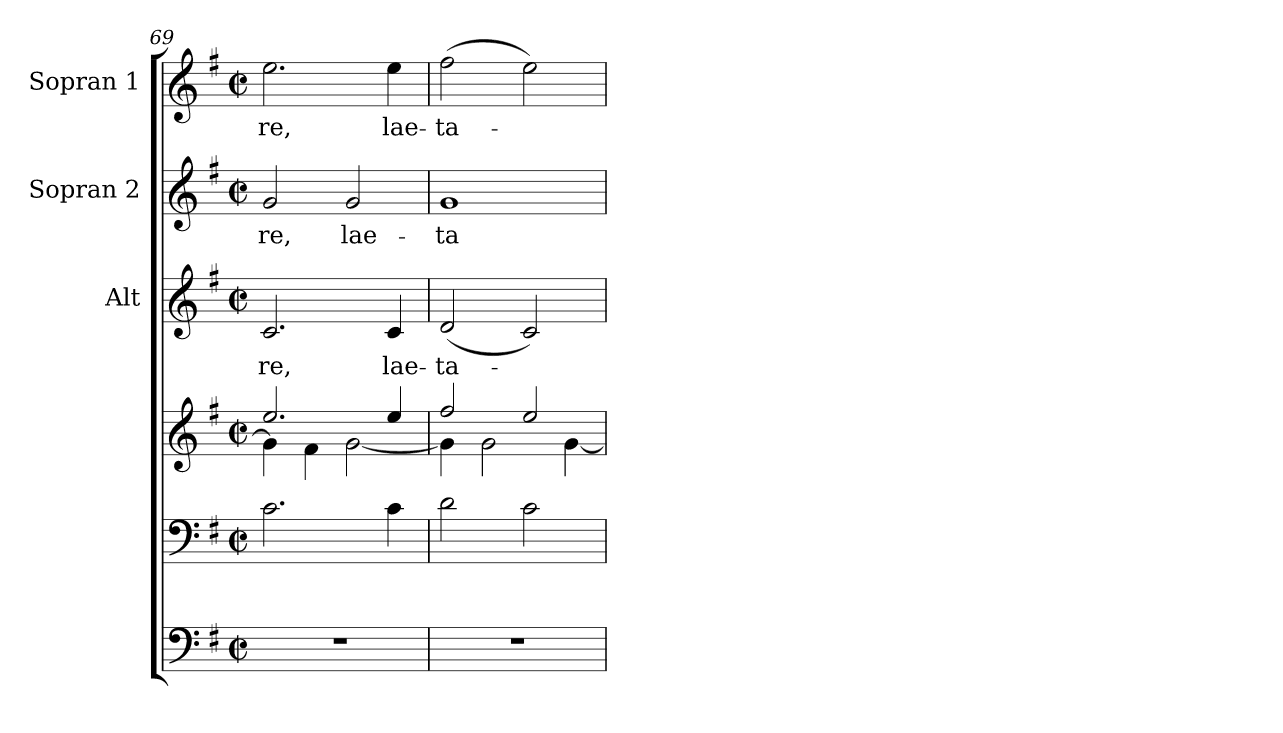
**kern	**kern	**kern	**kern	**text	**kern	**text	**kern	**text
*part5	*part4	*part4	*part3	*part3	*part2	*part2	*part1	*part1
*staff6	*staff5	*staff4	*staff3	*staff3	*staff2	*staff2	*staff1	*staff1
*	*	*	*I"Alt	*	*I"Sopran 2	*	*I"Sopran 1	*
*	*	*	*I'A.	*	*I'S. 2	*	*I'S. 1	*
*clefF4	*clefF4	*clefG2	*clefG2	*	*clefG2	*	*clefG2	*
*k[f#]	*k[f#]	*k[f#]	*k[f#]	*	*k[f#]	*	*k[f#]	*
*G:	*G:	*G:	*G:	*	*G:	*	*G:	*
*M2/2	*M2/2	*M2/2	*M2/2	*	*M2/2	*	*M2/2	*
*met(c|)	*met(c|)	*met(c|)	*met(c|)	*	*met(c|)	*	*met(c|)	*
=69	=69	=69	=69	=69	=69	=69	=69	=69
*	*	*^	*	*	*	*	*	*
!	!	!	!	!	!LO:LY:b	!	!LO:LY:b	!	!LO:LY:b
1r	2.c\	2.ee/	4g\]	2.c/	-re,	2g/	-re,	2.ee\	-re,
.	.	.	4f#\	.	.	.	.	.	.
!	!	!	!	!	!	!	!LO:LY:b	!	!
.	.	.	[<2g\	.	.	2g/	lae-	.	.
!	!	!	!	!	!LO:LY:b	!	!	!	!LO:LY:b
.	4c\	4ee/	.	4c/	lae-	.	.	4ee\	lae-
!!LO:LB:g=z
=70	=70	=70	=70	=70	=70	=70	=70	=70	=70
!	!	!	!	!	!LO:LY:b	!	!LO:LY:b	!	!LO:LY:b
1r	2d\	2ff#/	4g\]	(<2d/	-ta-	1g	-ta-	(>2ff#\	-ta-
.	.	.	2g\	.	.	.	.	.	.
.	2c\	2ee/	.	2c/)	.	.	.	2ee\)	.
.	.	.	[<4g\	.	.	.	.	.	.
*	*	*v	*v	*	*	*	*	*	*
=	=	=	=	=	=	=	=	=
*-	*-	*-	*-	*-	*-	*-	*-	*-
